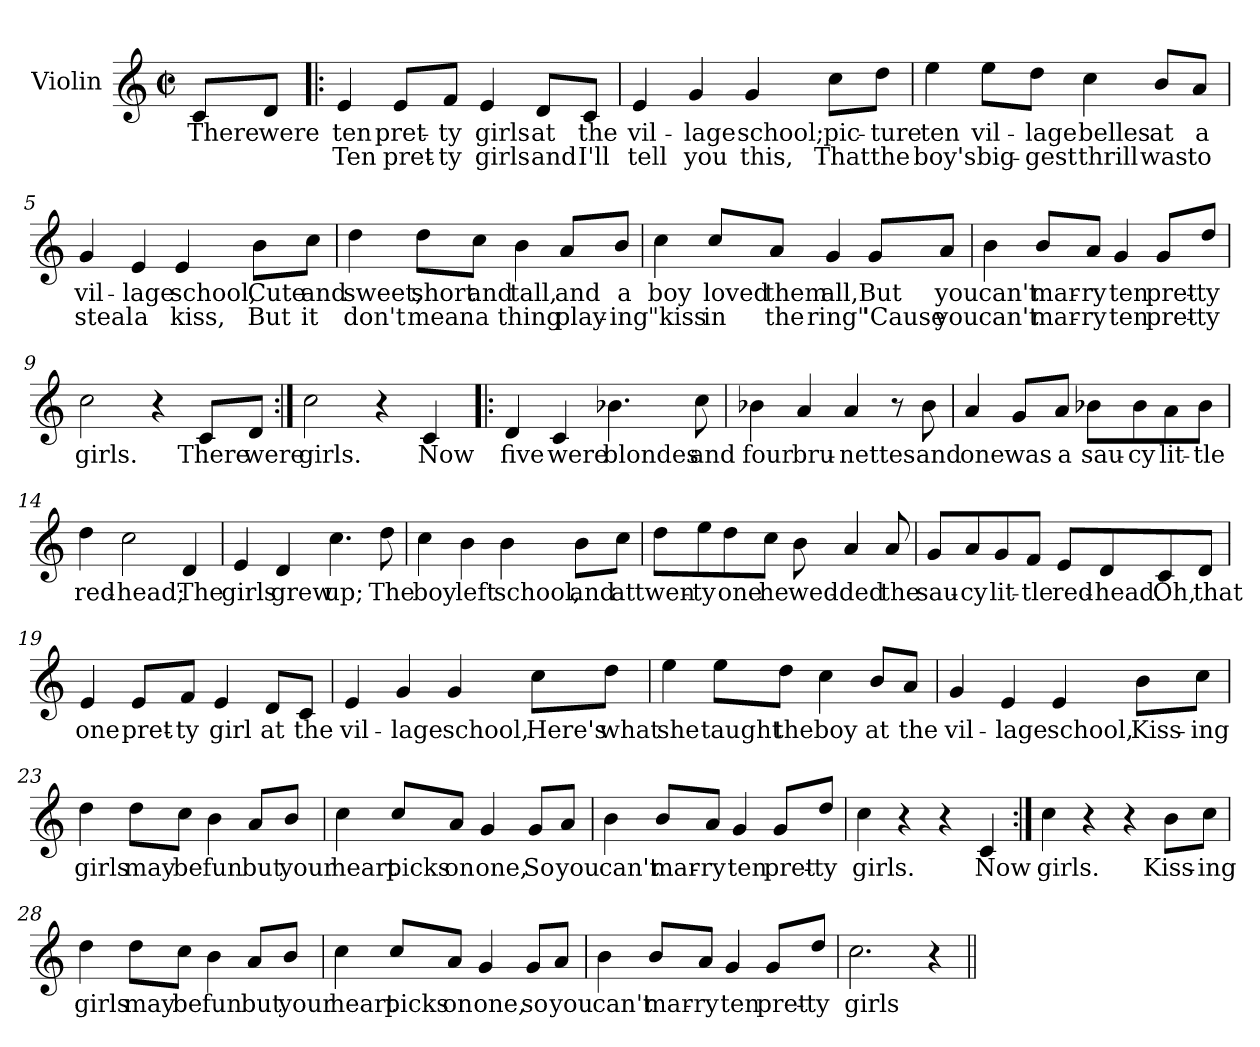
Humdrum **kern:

**kern	**text	**text
*part1	*part1	*part1
*staff1	*staff1	*staff1
*I"Violin	*	*
*I'Vln	*	*
*clefG2	*	*
*k[]	*	*
*C:	*	*
*M2/2	*	*
*met(c|)	*	*
=1	=1	=1
8c/L	There	.
8d/J	were	.
=2!|:	=2!|:	=2!|:
4e/	ten	Ten
8e/L	pret-	pret-
8f/J	-ty	-ty
4e/	girls	girls
8d/L	at	and
8c/J	the	I'll
=3	=3	=3
4e/	vil-	tell
4g/	-lage	you
4g/	school;	this,
8cc\L	pic-	That
8dd\J	-ture	the
=4	=4	=4
4ee\	ten	boy's
8ee\L	vil-	big-
8dd\J	-lage	-gest
4cc\	belles	thrill
8b/L	at	was
8a/J	a	to
!!LO:LB:g=z
=5	=5	=5
4g/	vil-	steal
4e/	-lage	a
4e/	school,	kiss,
8b\L	Cute	But
8cc\J	and	it
=6	=6	=6
4dd\	sweet,	don't
8dd\L	short	mean
8cc\J	and	a
4b\	tall,	thing
8a/L	and	play-
8b/J	a	-ing
=7	=7	=7
4cc\	boy	"kiss
8cc/L	loved	in
8a/J	them	the
4g/	all,	ring"
8g/L	But	'Cause
8a/J	you	you
!!LO:LB:g=z
=8	=8	=8
4b\	can't	can't
8b/L	mar-	mar-
8a/J	-ry	-ry
4g/	ten	ten
8g/L	pret-	pret-
8dd/J	-ty	-ty
=9	=9	=9
2cc\	girls.	.
4r	.	.
8c/L	There	.
8d/J	were	.
=10:|!	=10:|!	=10:|!
2cc\	girls.	.
4r	.	.
4c/	Now	.
=11!|:	=11!|:	=11!|:
4d/	five	.
4c/	were	.
4.b-X\	blondes	.
8cc\	and	.
=12	=12	=12
4b-X\	four	.
4a/	bru-	.
4a/	-nettes	.
8r	.	.
8b-\	and	.
!!LO:LB:g=z
=13	=13	=13
4a/	one	.
8g/L	was	.
8a/J	a	.
8b-X\L	sau-	.
8b-\	-cy	.
8a\	lit-	.
8b-\J	-tle	.
=14	=14	=14
4dd\	red-	.
2cc\	-head;	.
4d/	The	.
=15	=15	=15
4e/	girls	.
4d/	grew	.
4.cc\	up;	.
8dd\	The	.
=16	=16	=16
4cc\	boy	.
4b\	left	.
4b\	school,	.
8b\L	and	.
8cc\J	at	.
!!LO:LB:g=z
=17	=17	=17
8dd\L	twen-	.
8ee\	-ty	.
8dd\	one	.
8cc\J	he	.
8b\	wed-	.
4a/	-ded	.
8a/	the	.
=18	=18	=18
8g/L	sau-	.
8a/	-cy	.
8g/	lit-	.
8f/J	-tle	.
8e/L	red-	.
8dZ/	-head.	.
8c/	Oh,	.
8d/J	that	.
=19	=19	=19
4e/	one	.
8e/L	pret-	.
8f/J	-ty	.
4e/	girl	.
8d/L	at	.
8c/J	the	.
!!LO:LB:g=z
=20	=20	=20
4e/	vil-	.
4g/	-lage	.
4g/	school,	.
8cc\L	Here's	.
8dd\J	what	.
=21	=21	=21
4ee\	she	.
8ee\L	taught	.
8dd\J	the	.
4cc\	boy	.
8b/L	at	.
8a/J	the	.
=22	=22	=22
4g/	vil-	.
4e/	-lage	.
4e/	school,	.
8b\L	Kiss-	.
8cc\J	-ing	.
=23	=23	=23
4dd\	girls	.
8dd\L	may	.
8cc\J	be	.
4b\	fun	.
8a/L	but	.
8b/J	your	.
!!LO:LB:g=z
=24	=24	=24
4cc\	heart	.
8cc/L	picks	.
8a/J	on	.
4g/	one,	.
8g/L	So	.
8a/J	you	.
=25	=25	=25
4b\	can't	.
8b/L	mar-	.
8a/J	-ry	.
4g/	ten	.
8g/L	pret-	.
8dd/J	-ty	.
=26	=26	=26
4cc\	girls.	.
4r	.	.
4r	.	.
4c/	Now	.
=27:|!	=27:|!	=27:|!
4cc\	girls.	.
4r	.	.
4r	.	.
8b\L	Kiss-	.
8cc\J	-ing	.
!!LO:LB:g=z
=28	=28	=28
4dd\	girls	.
8dd\L	may	.
8cc\J	be	.
4b\	fun	.
8a/L	but	.
8b/J	your	.
=29	=29	=29
4cc\	heart	.
8cc/L	picks	.
8a/J	on	.
4g/	one,	.
8g/L	so	.
8a/J	you	.
=30	=30	=30
4b\	can't	.
8b/L	mar-	.
8a/J	-ry	.
4g/	ten	.
8g/L	pret-	.
8dd/J	-ty	.
=31	=31	=31
2.cc\	girls	.
4r	.	.
=||	=||	=||
*-	*-	*-
